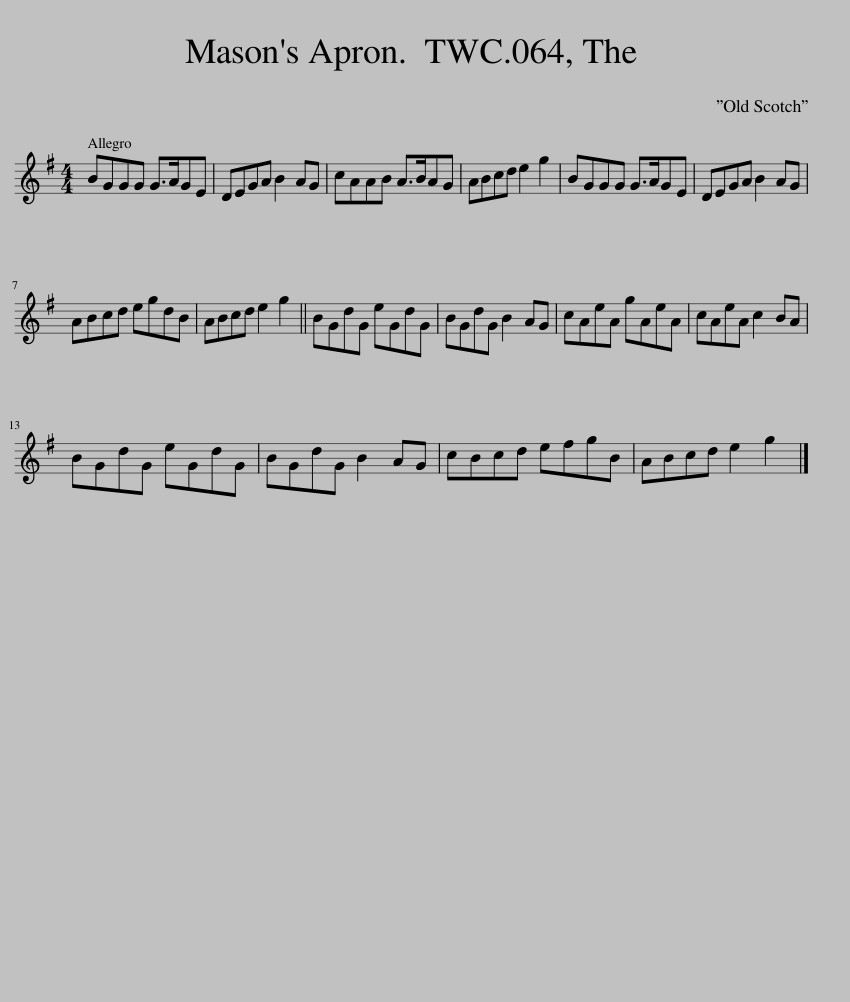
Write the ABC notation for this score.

X:1
L:1/8
M:4/4
I:linebreak $
K:G
V:1 treble
V:1
 BGGG G>AGE | DEGA B2 AG | cAAB A>BAG | ABcd e2 g2 | BGGG G>AGE | %5
 DEGA B2 AG |$ ABcd egdB | ABcd e2 g2 || BGdG eGdG | BGdG B2 AG | %10
 cAeA gAeA | cAeA c2 BA |$ BGdG eGdG | BGdG B2 AG | cBcd efgB | %15
 ABcd e2 g2 |] %16
